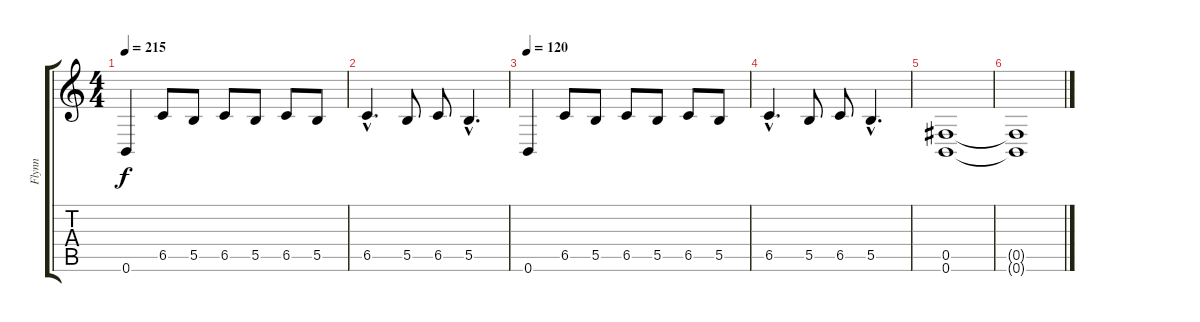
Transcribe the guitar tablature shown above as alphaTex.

\track ("Flynn" "Flynn") {instrument distortionguitar}
\staff {score tabs}
\tuning (Db4 Ab3 E3 B2 Gb2 B1) {hide}
\ts (4 4)
\tempo 215
\clef g2
\ks c
0.6.4{dy f} 6.5.8 5.5.8 6.5.8 5.5.8 6.5.8 5.5.8 |
6.5{hac}.4{d} 5.5.8 6.5.8 5.5{hac}.4{d} |
\tempo 120
0.6.4 6.5.8 5.5.8 6.5.8 5.5.8 6.5.8 5.5.8 |
6.5{hac}.4{d} 5.5.8 6.5.8 5.5{hac}.4{d} |
(0.5 0.6).1 |
(0.5{t} 0.6{t}).1
